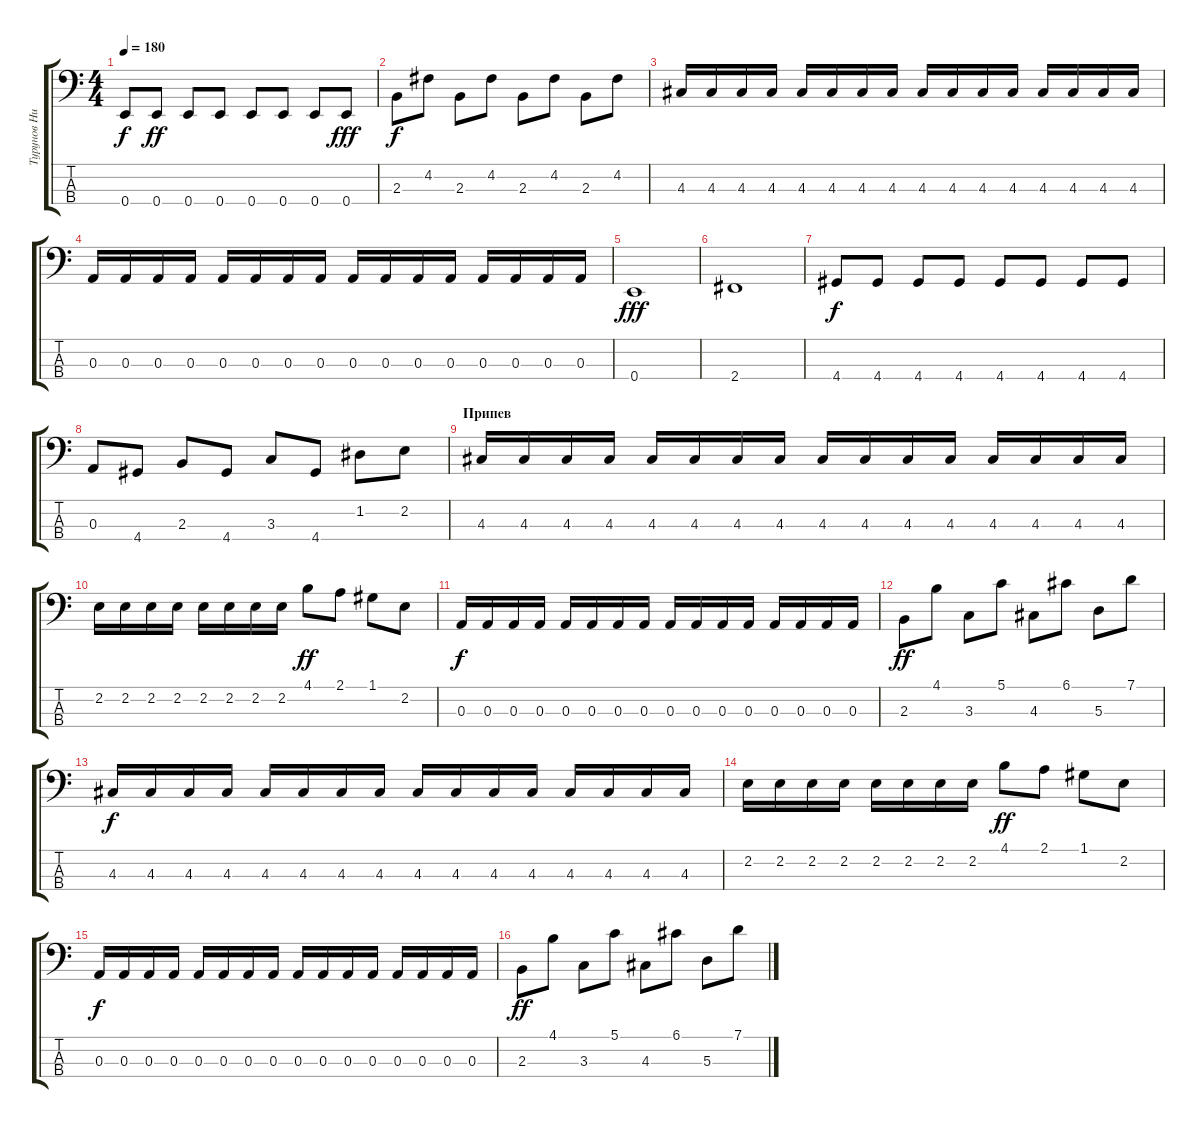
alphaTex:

\track ("Турунов Николай" "Турунов Ни") {instrument electricbasspick}
\staff {score tabs}
\tuning (G2 D2 A1 E1) {hide}
\ts (4 4)
\tempo 180
\clef f4
\ks c
0.4.8{dy f} 0.4.8{dy ff} 0.4.8 0.4.8 0.4.8 0.4.8 0.4.8 0.4.8{dy fff} |
2.3.8{dy f} 4.2.8 2.3.8 4.2.8 2.3.8 4.2.8 2.3.8 4.2.8 |
4.3.16 4.3.16 4.3.16 4.3.16 4.3.16 4.3.16 4.3.16 4.3.16 4.3.16 4.3.16 4.3.16 4.3.16 4.3.16 4.3.16 4.3.16 4.3.16 |
0.3.16 0.3.16 0.3.16 0.3.16 0.3.16 0.3.16 0.3.16 0.3.16 0.3.16 0.3.16 0.3.16 0.3.16 0.3.16 0.3.16 0.3.16 0.3.16 |
0.4.1{dy fff} |
2.4.1 |
4.4.8{dy f} 4.4.8 4.4.8 4.4.8 4.4.8 4.4.8 4.4.8 4.4.8 |
0.3.8 4.4.8 2.3.8 4.4.8 3.3.8 4.4.8 1.2.8 2.2.8 |
\section ("" "Припев")
4.3.16 4.3.16 4.3.16 4.3.16 4.3.16 4.3.16 4.3.16 4.3.16 4.3.16 4.3.16 4.3.16 4.3.16 4.3.16 4.3.16 4.3.16 4.3.16 |
2.2.16 2.2.16 2.2.16 2.2.16 2.2.16 2.2.16 2.2.16 2.2.16 4.1.8{dy ff} 2.1.8 1.1.8 2.2.8 |
0.3.16{dy f} 0.3.16 0.3.16 0.3.16 0.3.16 0.3.16 0.3.16 0.3.16 0.3.16 0.3.16 0.3.16 0.3.16 0.3.16 0.3.16 0.3.16 0.3.16 |
2.3.8{dy ff} 4.1.8 3.3.8 5.1.8 4.3.8 6.1.8 5.3.8 7.1.8 |
4.3.16{dy f} 4.3.16 4.3.16 4.3.16 4.3.16 4.3.16 4.3.16 4.3.16 4.3.16 4.3.16 4.3.16 4.3.16 4.3.16 4.3.16 4.3.16 4.3.16 |
2.2.16 2.2.16 2.2.16 2.2.16 2.2.16 2.2.16 2.2.16 2.2.16 4.1.8{dy ff} 2.1.8 1.1.8 2.2.8 |
0.3.16{dy f} 0.3.16 0.3.16 0.3.16 0.3.16 0.3.16 0.3.16 0.3.16 0.3.16 0.3.16 0.3.16 0.3.16 0.3.16 0.3.16 0.3.16 0.3.16 |
2.3.8{dy ff} 4.1.8 3.3.8 5.1.8 4.3.8 6.1.8 5.3.8 7.1.8
